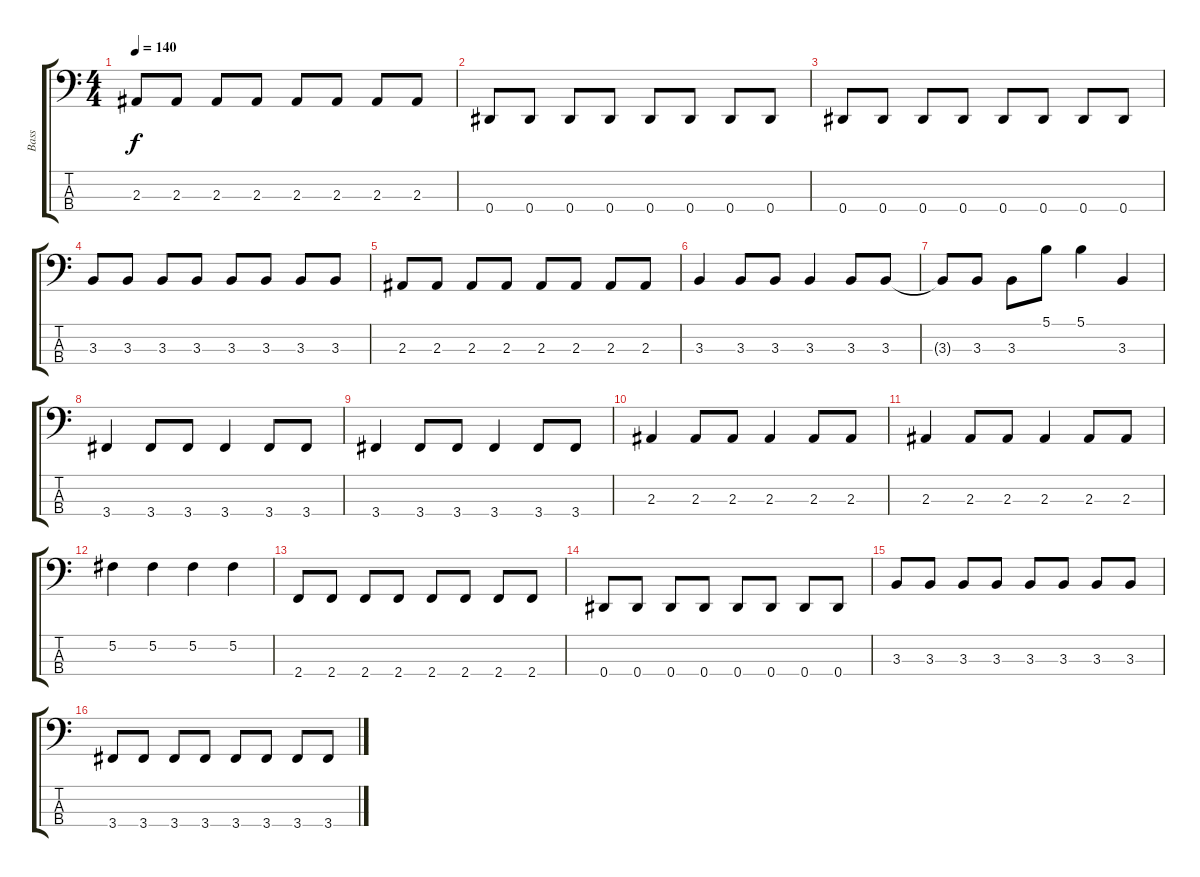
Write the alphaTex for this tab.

\track ("Bass" "Bass") {instrument electricbassfinger}
\staff {score tabs}
\tuning (Gb2 Db2 Ab1 Eb1) {hide}
\ts (4 4)
\tempo 140
\clef f4
\ks c
2.3.8{dy f} 2.3.8 2.3.8 2.3.8 2.3.8 2.3.8 2.3.8 2.3.8 |
0.4.8 0.4.8 0.4.8 0.4.8 0.4.8 0.4.8 0.4.8 0.4.8 |
0.4.8 0.4.8 0.4.8 0.4.8 0.4.8 0.4.8 0.4.8 0.4.8 |
3.3.8 3.3.8 3.3.8 3.3.8 3.3.8 3.3.8 3.3.8 3.3.8 |
2.3.8 2.3.8 2.3.8 2.3.8 2.3.8 2.3.8 2.3.8 2.3.8 |
3.3.4 3.3.8 3.3.8 3.3.4 3.3.8 3.3.8 |
3.3{t}.8 3.3.8 3.3.8 5.1.8 5.1.4 3.3.4 |
3.4.4 3.4.8 3.4.8 3.4.4 3.4.8 3.4.8 |
3.4.4 3.4.8 3.4.8 3.4.4 3.4.8 3.4.8 |
2.3.4 2.3.8 2.3.8 2.3.4 2.3.8 2.3.8 |
2.3.4 2.3.8 2.3.8 2.3.4 2.3.8 2.3.8 |
5.2.4 5.2.4 5.2.4 5.2.4 |
2.4.8 2.4.8 2.4.8 2.4.8 2.4.8 2.4.8 2.4.8 2.4.8 |
0.4.8 0.4.8 0.4.8 0.4.8 0.4.8 0.4.8 0.4.8 0.4.8 |
3.3.8 3.3.8 3.3.8 3.3.8 3.3.8 3.3.8 3.3.8 3.3.8 |
3.4.8 3.4.8 3.4.8 3.4.8 3.4.8 3.4.8 3.4.8 3.4.8
